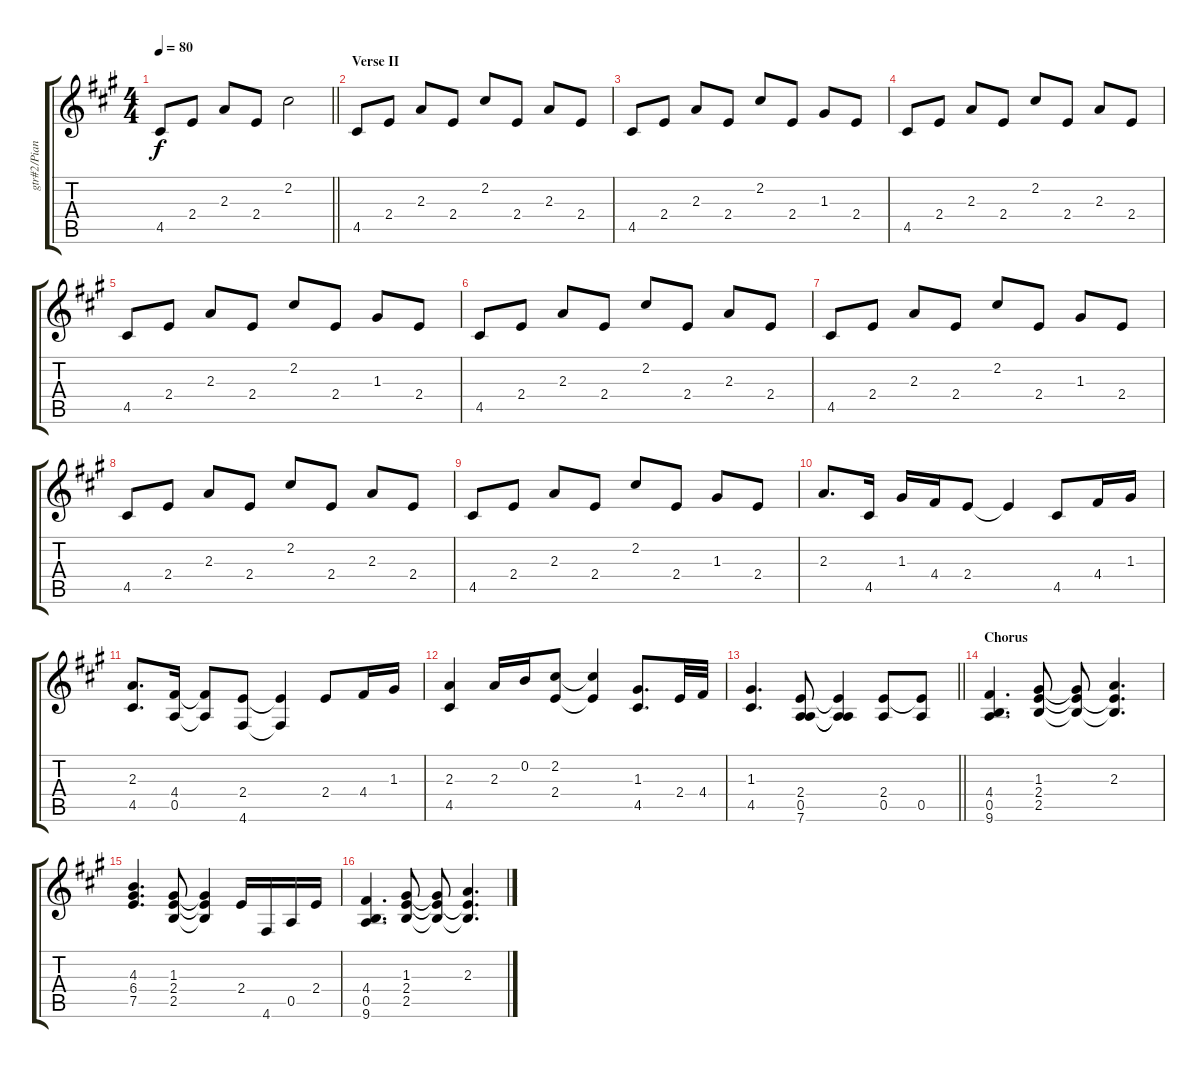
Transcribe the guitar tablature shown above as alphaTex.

\track ("gtr#2/Piano#1" "gtr#2/Pian") {instrument overdrivenguitar}
\staff {score tabs}
\tuning (E4 B3 G3 D3 A2 D2) {hide}
\ts (4 4)
\tempo 80
\clef g2
\barLineRight lightlight
\ks a
4.5.8{dy f} 2.4.8 2.3.8 2.4.8 2.2.2 |
\section ("" "Verse II")
4.5.8 2.4.8 2.3.8 2.4.8 2.2.8 2.4.8 2.3.8 2.4.8 |
4.5.8 2.4.8 2.3.8 2.4.8 2.2.8 2.4.8 1.3.8 2.4.8 |
4.5.8 2.4.8 2.3.8 2.4.8 2.2.8 2.4.8 2.3.8 2.4.8 |
4.5.8 2.4.8 2.3.8 2.4.8 2.2.8 2.4.8 1.3.8 2.4.8 |
4.5.8 2.4.8 2.3.8 2.4.8 2.2.8 2.4.8 2.3.8 2.4.8 |
4.5.8 2.4.8 2.3.8 2.4.8 2.2.8 2.4.8 1.3.8 2.4.8 |
4.5.8 2.4.8 2.3.8 2.4.8 2.2.8 2.4.8 2.3.8 2.4.8 |
4.5.8 2.4.8 2.3.8 2.4.8 2.2.8 2.4.8 1.3.8 2.4.8 |
2.3.8{d} 4.5.16 1.3.16 4.4.16 2.4.8 2.4{t}.4 4.5.8 4.4.16 1.3.16 |
(2.3 4.5).8{d} (4.4 0.5).16 (4.4{t} 0.5{t}).8 (2.4 4.6).8 (2.4{t} 4.6{t}).4 2.4.8 4.4.16 1.3.16 |
(2.3 4.5).4 2.3.16 0.2.16 (2.2 2.4).8 (2.2{t} 2.4{t}).4 (1.3 4.5).8{d} 2.4.32 4.4.32 |
\barLineRight lightlight
(1.3 4.5).4{d} (2.4 0.5 7.6).8 (2.4{t} 0.5{t} 7.6{t}).4 (2.4 0.5).8 (2.4{t} 0.5).8 |
\section ("" "Chorus")
(4.4 0.5 9.6).4{d} (1.3 2.4 2.5).8 (1.3{t} 2.4{t} 2.5{t}).8 (2.3 2.4{t} 2.5{t}).4{d} |
(4.3 6.4 7.5).4{d} (1.3 2.4 2.5).8 (1.3{t} 2.4{t} 2.5{t}).4 2.4.16 4.6.16 0.5.16 2.4.16 |
(4.4 0.5 9.6).4{d} (1.3 2.4 2.5).8 (1.3{t} 2.4{t} 2.5{t}).8 (2.3 2.4{t} 2.5{t}).4{d}
